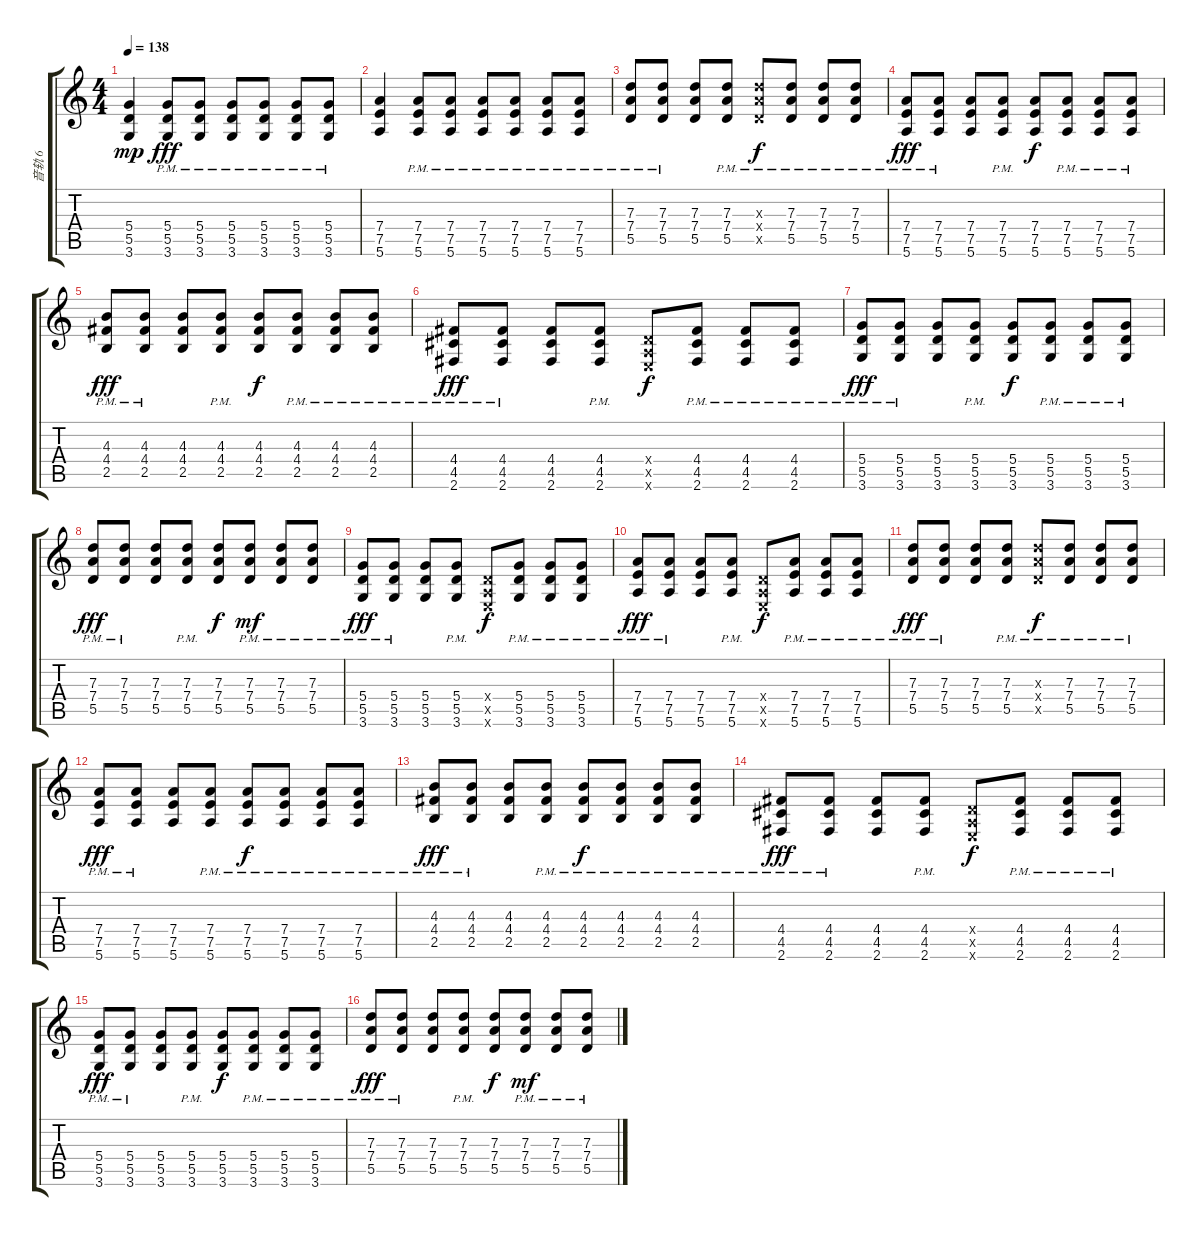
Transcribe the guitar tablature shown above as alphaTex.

\track ("音轨 6" "音轨 6") {instrument electricguitarmuted}
\staff {score tabs}
\tuning (E4 B3 G3 D3 A2 E2) {hide}
\ts (4 4)
\tempo 138
\clef g2
\ks c
(5.4 5.5 3.6).4{dy mp} (5.4{pm} 5.5{pm} 3.6{pm}).8{dy fff} (5.4{pm} 5.5{pm} 3.6{pm}).8 (5.4{pm} 5.5{pm} 3.6{pm}).8 (5.4{pm} 5.5{pm} 3.6{pm}).8 (5.4{pm} 5.5{pm} 3.6{pm}).8 (5.4{pm} 5.5{pm} 3.6{pm}).8 |
(7.4 7.5 5.6).4 (7.4{pm} 7.5{pm} 5.6{pm}).8 (7.4{pm} 7.5{pm} 5.6{pm}).8 (7.4{pm} 7.5{pm} 5.6{pm}).8 (7.4{pm} 7.5{pm} 5.6{pm}).8 (7.4{pm} 7.5{pm} 5.6{pm}).8 (7.4{pm} 7.5{pm} 5.6{pm}).8 |
(7.3{pm} 7.4{pm} 5.5{pm}).8{volume 6 instrument electricguitarmuted} (7.3{pm} 7.4{pm} 5.5{pm}).8 (7.3 7.4 5.5).8 (7.3{pm} 7.4{pm} 5.5{pm}).8 (7.3{pm x} 7.4{pm x} 5.5{pm x}).8{dy f} (7.3{pm} 7.4{pm} 5.5{pm}).8 (7.3{pm} 7.4{pm} 5.5{pm}).8 (7.3{pm} 7.4{pm} 5.5{pm}).8 |
(7.4{pm} 7.5{pm} 5.6{pm}).8{dy fff} (7.4{pm} 7.5{pm} 5.6{pm}).8 (7.4 7.5 5.6).8 (7.4{pm} 7.5{pm} 5.6{pm}).8 (7.4 7.5 5.6).8{dy f} (7.4{pm} 7.5{pm} 5.6{pm}).8 (7.4{pm} 7.5{pm} 5.6{pm}).8 (7.4{pm} 7.5{pm} 5.6{pm}).8 |
(4.3{pm} 4.4{pm} 2.5{pm}).8{dy fff} (4.3{pm} 4.4{pm} 2.5{pm}).8 (4.3 4.4 2.5).8 (4.3{pm} 4.4{pm} 2.5{pm}).8 (4.3 4.4 2.5).8{dy f} (4.3{pm} 4.4{pm} 2.5{pm}).8 (4.3{pm} 4.4{pm} 2.5{pm}).8 (4.3{pm} 4.4{pm} 2.5{pm}).8 |
(4.4{pm} 4.5{pm} 2.6{pm}).8{dy fff} (4.4{pm} 4.5{pm} 2.6{pm}).8 (4.4 4.5 2.6).8 (4.4{pm} 4.5{pm} 2.6{pm}).8 (0.4{x} 0.5{x} 0.6{x}).8{dy f} (4.4{pm} 4.5{pm} 2.6{pm}).8 (4.4{pm} 4.5{pm} 2.6{pm}).8 (4.4{pm} 4.5{pm} 2.6{pm}).8 |
(5.4{pm} 5.5{pm} 3.6{pm}).8{dy fff} (5.4{pm} 5.5{pm} 3.6{pm}).8 (5.4 5.5 3.6).8 (5.4{pm} 5.5{pm} 3.6{pm}).8 (5.4 5.5 3.6).8{dy f} (5.4{pm} 5.5{pm} 3.6{pm}).8 (5.4{pm} 5.5{pm} 3.6{pm}).8 (5.4{pm} 5.5{pm} 3.6{pm}).8 |
(7.3{pm} 7.4{pm} 5.5{pm}).8{dy fff} (7.3{pm} 7.4{pm} 5.5{pm}).8 (7.3 7.4 5.5).8 (7.3{pm} 7.4{pm} 5.5{pm}).8 (7.3 7.4 5.5).8{dy f} (7.3{pm} 7.4{pm} 5.5{pm}).8{dy mf} (7.3{pm} 7.4{pm} 5.5{pm}).8 (7.3{pm} 7.4{pm} 5.5{pm}).8 |
(5.4{pm} 5.5{pm} 3.6{pm}).8{dy fff} (5.4{pm} 5.5{pm} 3.6{pm}).8 (5.4 5.5 3.6).8 (5.4{pm} 5.5{pm} 3.6{pm}).8 (0.4{x} 0.5{x} 0.6{x}).8{dy f} (5.4{pm} 5.5{pm} 3.6{pm}).8 (5.4{pm} 5.5{pm} 3.6{pm}).8 (5.4{pm} 5.5{pm} 3.6{pm}).8 |
(7.4{pm} 7.5{pm} 5.6{pm}).8{dy fff} (7.4{pm} 7.5{pm} 5.6{pm}).8 (7.4 7.5 5.6).8 (7.4{pm} 7.5{pm} 5.6{pm}).8 (0.4{x} 0.5{x} 0.6{x}).8{dy f} (7.4{pm} 7.5{pm} 5.6{pm}).8 (7.4{pm} 7.5{pm} 5.6{pm}).8 (7.4{pm} 7.5{pm} 5.6{pm}).8 |
(7.3{pm} 7.4{pm} 5.5{pm}).8{dy fff volume 6 instrument electricguitarmuted} (7.3{pm} 7.4{pm} 5.5{pm}).8 (7.3 7.4 5.5).8 (7.3{pm} 7.4{pm} 5.5{pm}).8 (7.3{pm x} 7.4{pm x} 5.5{pm x}).8{dy f} (7.3{pm} 7.4{pm} 5.5{pm}).8 (7.3{pm} 7.4{pm} 5.5{pm}).8 (7.3{pm} 7.4{pm} 5.5{pm}).8 |
(7.4{pm} 7.5{pm} 5.6{pm}).8{dy fff} (7.4{pm} 7.5{pm} 5.6{pm}).8 (7.4 7.5 5.6).8 (7.4{pm} 7.5{pm} 5.6{pm}).8 (7.4{pm} 7.5{pm} 5.6{pm}).8{dy f} (7.4{pm} 7.5{pm} 5.6{pm}).8 (7.4{pm} 7.5{pm} 5.6{pm}).8 (7.4{pm} 7.5{pm} 5.6{pm}).8 |
(4.3{pm} 4.4{pm} 2.5{pm}).8{dy fff} (4.3{pm} 4.4{pm} 2.5{pm}).8 (4.3 4.4 2.5).8 (4.3{pm} 4.4{pm} 2.5{pm}).8 (4.3{pm} 4.4{pm} 2.5{pm}).8{dy f} (4.3{pm} 4.4{pm} 2.5{pm}).8 (4.3{pm} 4.4{pm} 2.5{pm}).8 (4.3{pm} 4.4{pm} 2.5{pm}).8 |
(4.4{pm} 4.5{pm} 2.6{pm}).8{dy fff} (4.4{pm} 4.5{pm} 2.6{pm}).8 (4.4 4.5 2.6).8 (4.4{pm} 4.5{pm} 2.6{pm}).8 (0.4{x} 0.5{x} 0.6{x}).8{dy f} (4.4{pm} 4.5{pm} 2.6{pm}).8 (4.4{pm} 4.5{pm} 2.6{pm}).8 (4.4{pm} 4.5{pm} 2.6{pm}).8 |
(5.4{pm} 5.5{pm} 3.6{pm}).8{dy fff} (5.4{pm} 5.5{pm} 3.6{pm}).8 (5.4 5.5 3.6).8 (5.4{pm} 5.5{pm} 3.6{pm}).8 (5.4 5.5 3.6).8{dy f} (5.4{pm} 5.5{pm} 3.6{pm}).8 (5.4{pm} 5.5{pm} 3.6{pm}).8 (5.4{pm} 5.5{pm} 3.6{pm}).8 |
(7.3{pm} 7.4{pm} 5.5{pm}).8{dy fff} (7.3{pm} 7.4{pm} 5.5{pm}).8 (7.3 7.4 5.5).8 (7.3{pm} 7.4{pm} 5.5{pm}).8 (7.3 7.4 5.5).8{dy f} (7.3{pm} 7.4{pm} 5.5{pm}).8{dy mf} (7.3{pm} 7.4{pm} 5.5{pm}).8 (7.3{pm} 7.4{pm} 5.5{pm}).8
